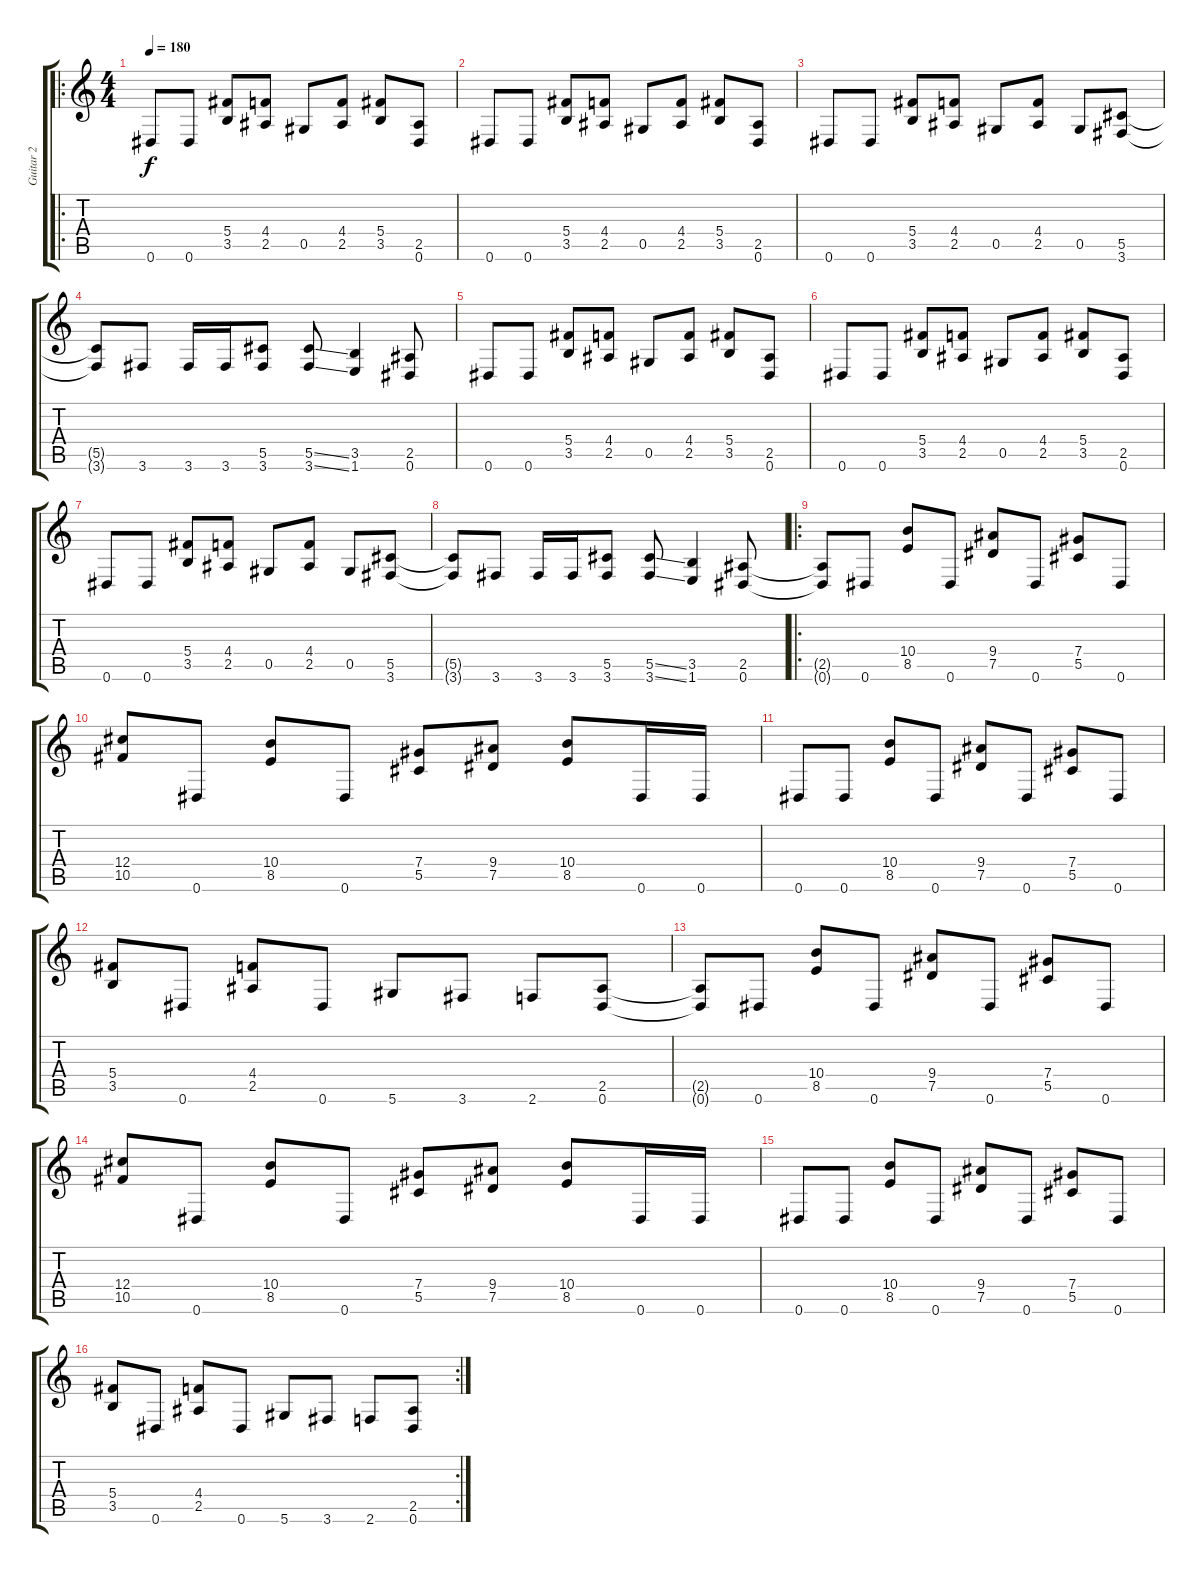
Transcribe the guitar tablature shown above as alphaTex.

\track ("Guitar 2" "Guitar 2") {instrument distortionguitar}
\staff {score tabs}
\tuning (Eb4 Bb3 Gb3 Db3 Ab2 Eb2) {hide}
\ro
\ts (4 4)
\tempo 180
\clef g2
\ks c
0.6.8{dy f} 0.6.8 (5.4 3.5).8 (4.4 2.5).8 0.5.8 (4.4 2.5).8 (5.4 3.5).8 (2.5 0.6).8 |
0.6.8 0.6.8 (5.4 3.5).8 (4.4 2.5).8 0.5.8 (4.4 2.5).8 (5.4 3.5).8 (2.5 0.6).8 |
0.6.8 0.6.8 (5.4 3.5).8 (4.4 2.5).8 0.5.8 (4.4 2.5).8 0.5.8 (5.5 3.6).8 |
(5.5{t} 3.6{t}).8 3.6.8 3.6.16 3.6.16 (5.5 3.6).8 (5.5{ss} 3.6{ss}).8 (3.5 1.6).4 (2.5 0.6).8 |
0.6.8 0.6.8 (5.4 3.5).8 (4.4 2.5).8 0.5.8 (4.4 2.5).8 (5.4 3.5).8 (2.5 0.6).8 |
0.6.8 0.6.8 (5.4 3.5).8 (4.4 2.5).8 0.5.8 (4.4 2.5).8 (5.4 3.5).8 (2.5 0.6).8 |
0.6.8 0.6.8 (5.4 3.5).8 (4.4 2.5).8 0.5.8 (4.4 2.5).8 0.5.8 (5.5 3.6).8 |
(5.5{t} 3.6{t}).8 3.6.8 3.6.16 3.6.16 (5.5 3.6).8 (5.5{ss} 3.6{ss}).8 (3.5 1.6).4 (2.5 0.6).8 |
\ro
(2.5{t} 0.6{t}).8{volume 12} 0.6.8 (10.4 8.5).8 0.6.8 (9.4 7.5).8 0.6.8 (7.4 5.5).8 0.6.8 |
(12.4 10.5).8 0.6.8 (10.4 8.5).8 0.6.8 (7.4 5.5).8 (9.4 7.5).8 (10.4 8.5).8 0.6.16 0.6.16 |
0.6.8 0.6.8 (10.4 8.5).8 0.6.8 (9.4 7.5).8 0.6.8 (7.4 5.5).8 0.6.8 |
(5.4 3.5).8 0.6.8 (4.4 2.5).8 0.6.8 5.6.8 3.6.8 2.6.8 (2.5 0.6).8 |
(2.5{t} 0.6{t}).8 0.6.8 (10.4 8.5).8 0.6.8 (9.4 7.5).8 0.6.8 (7.4 5.5).8 0.6.8 |
(12.4 10.5).8 0.6.8 (10.4 8.5).8 0.6.8 (7.4 5.5).8 (9.4 7.5).8 (10.4 8.5).8 0.6.16 0.6.16 |
0.6.8 0.6.8 (10.4 8.5).8 0.6.8 (9.4 7.5).8 0.6.8 (7.4 5.5).8 0.6.8 |
\rc 2
(5.4 3.5).8 0.6.8 (4.4 2.5).8 0.6.8 5.6.8 3.6.8 2.6.8 (2.5 0.6).8
